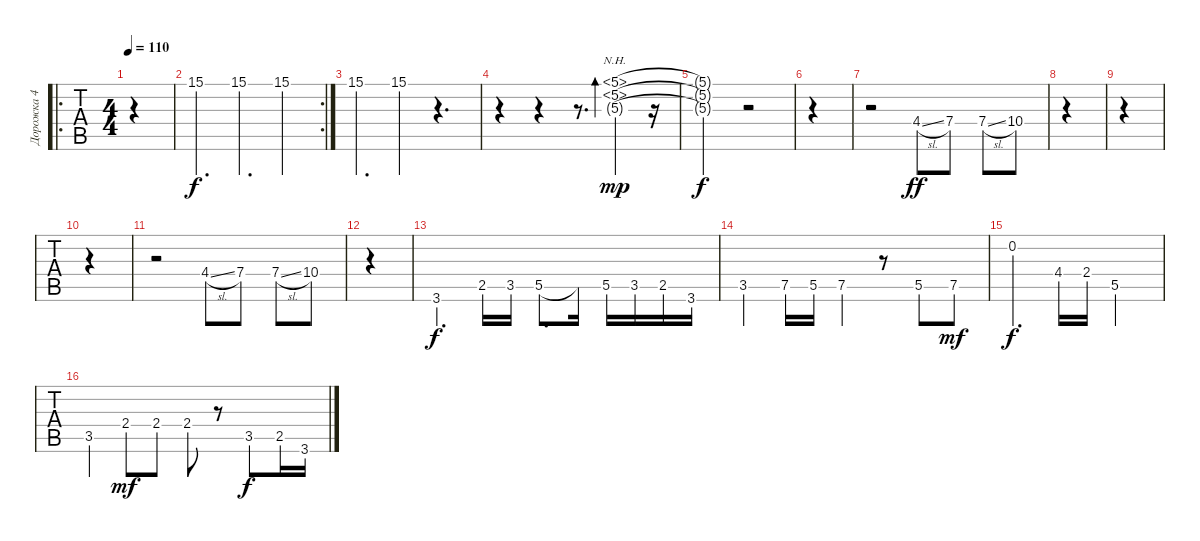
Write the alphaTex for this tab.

\track ("Дорожка 4" "Дорожка 4") {instrument acousticguitarsteel}
\staff {tabs}
\tuning (E4 B3 G3 D3 A2 E2) {hide}
\ro
\ts (4 4)
\tempo 110
\clef g2
\ks c
|
\rc 2
15.1.4{d} 15.1.4{d} 15.1.4 |
15.1.4{d} 15.1.4 r.4{d} |
r.4 r.4 r.8{d} (5.1{nh} 5.2{nh} 5.3{nh g}).4{bd 240 dy mp} r.16 |
(5.1{t} 5.2{t} 5.3{t}).2{dy f} r.2 |
|
r.2 4.4{sl}.8{dy ff} 7.4.8 7.4{sl}.8 10.4.8 |
|
|
|
r.2 4.4{sl}.8 7.4.8 7.4{sl}.8 10.4.8 |
|
3.6.4{d dy f} 2.5.16 3.5.16 5.5.8{d} 5.5{t}.16 5.5.16 3.5.16 2.5.16 3.6.16 |
3.5.4 7.5.16 5.5.16 7.5.4 r.8 5.5.8 7.5.8{dy mf} |
0.2.4{d dy f} 4.4.16 2.4.16 5.5.2 |
3.5.4 2.4{st}.8{dy mf} 2.4{st}.8 2.4{st}.8 r.8 3.5.8{dy f} 2.5.16 3.6.16
